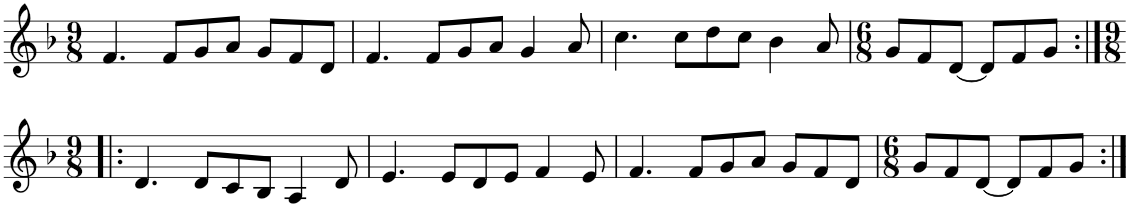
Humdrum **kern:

**kern
*part1
*staff1
*I"Piano
*I'Pno
*clefG2
*k[b-]
*F:
*M9/8
=1
4.f/
8f/L
8g/
8a/J
8g/L
8f/
8d/J
=2
4.f/
8f/L
8g/
8a/J
4g/
8a/
=3
4.cc\
8cc\L
8dd\
8cc\J
4b-\
8a/
=4
*M6/8
8g/L
8f/
[8d/J
8d/L]
8f/
8g/J
!!LO:LB:g=z
=5:|!|:
*M9/8
4.d/
8d/L
8c/
8B-/J
4A/
8d/
=6
4.e/
8e/L
8d/
8e/J
4f/
8e/
=7
4.f/
8f/L
8g/
8a/J
8g/L
8f/
8d/J
=8
*M6/8
8g/L
8f/
[8d/J
8d/L]
8f/
8g/J
=:|!
*-
